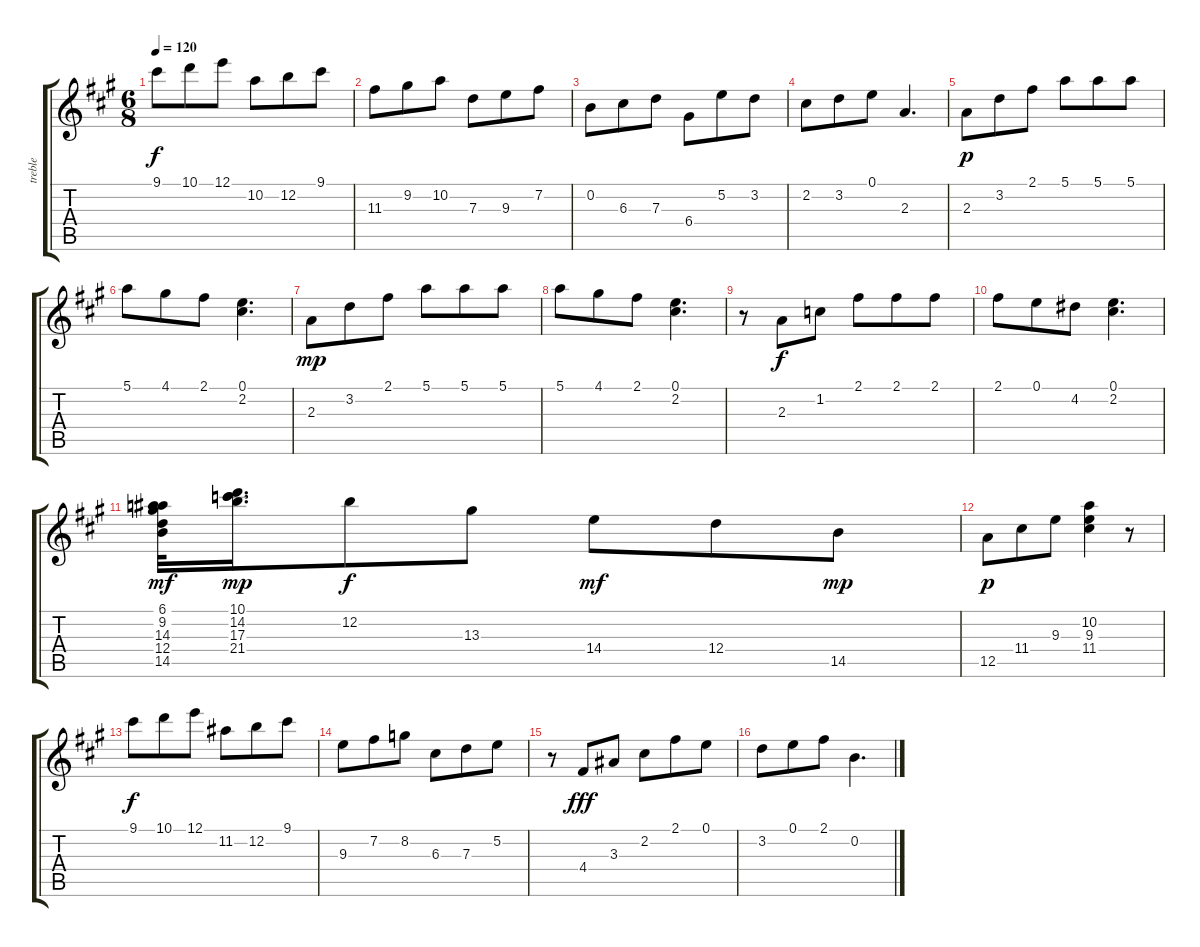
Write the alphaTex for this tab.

\track ("treble              " "treble    ") {instrument acousticguitarnylon}
\staff {score tabs}
\tuning (E4 B3 G3 D3 A2 E2) {hide}
\ts (6 8)
\tempo 120
\clef g2
\ks a
9.1.8{dy f} 10.1.8 12.1.8 10.2.8 12.2.8 9.1.8 |
11.3.8 9.2.8 10.2.8 7.3.8 9.3.8 7.2.8 |
0.2.8 6.3.8 7.3.8 6.4.8 5.2.8 3.2.8 |
2.2.8 3.2.8 0.1.8 2.3.4{d} |
2.3.8{dy p} 3.2.8 2.1.8 5.1.8 5.1.8 5.1.8 |
5.1.8 4.1.8 2.1.8 (0.1 2.2).4{d} |
2.3.8{dy mp} 3.2.8 2.1.8 5.1.8 5.1.8 5.1.8 |
5.1.8 4.1.8 2.1.8 (0.1 2.2).4{d} |
r.8 2.3.8{dy f} 1.2.8 2.1.8 2.1.8 2.1.8 |
2.1.8 0.1.8 4.2.8 (0.1 2.2).4{d} |
(6.1 9.2 14.3 12.4 14.5).32{dy mf} (10.1 14.2 17.3 21.4).16{d dy mp} 12.2.8{dy f} 13.3.8 14.4.8{dy mf} 12.4.8 14.5.8{dy mp} |
12.5.8{dy p} 11.4.8 9.3.8 (10.2 9.3 11.4).4 r.8 |
9.1.8{dy f} 10.1.8 12.1.8 11.2.8 12.2.8 9.1.8 |
9.3.8 7.2.8 8.2.8 6.3.8 7.3.8 5.2.8 |
r.8 4.4.8{dy fff} 3.3.8 2.2.8 2.1.8 0.1.8 |
3.2.8 0.1.8 2.1.8 0.2.4{d}
